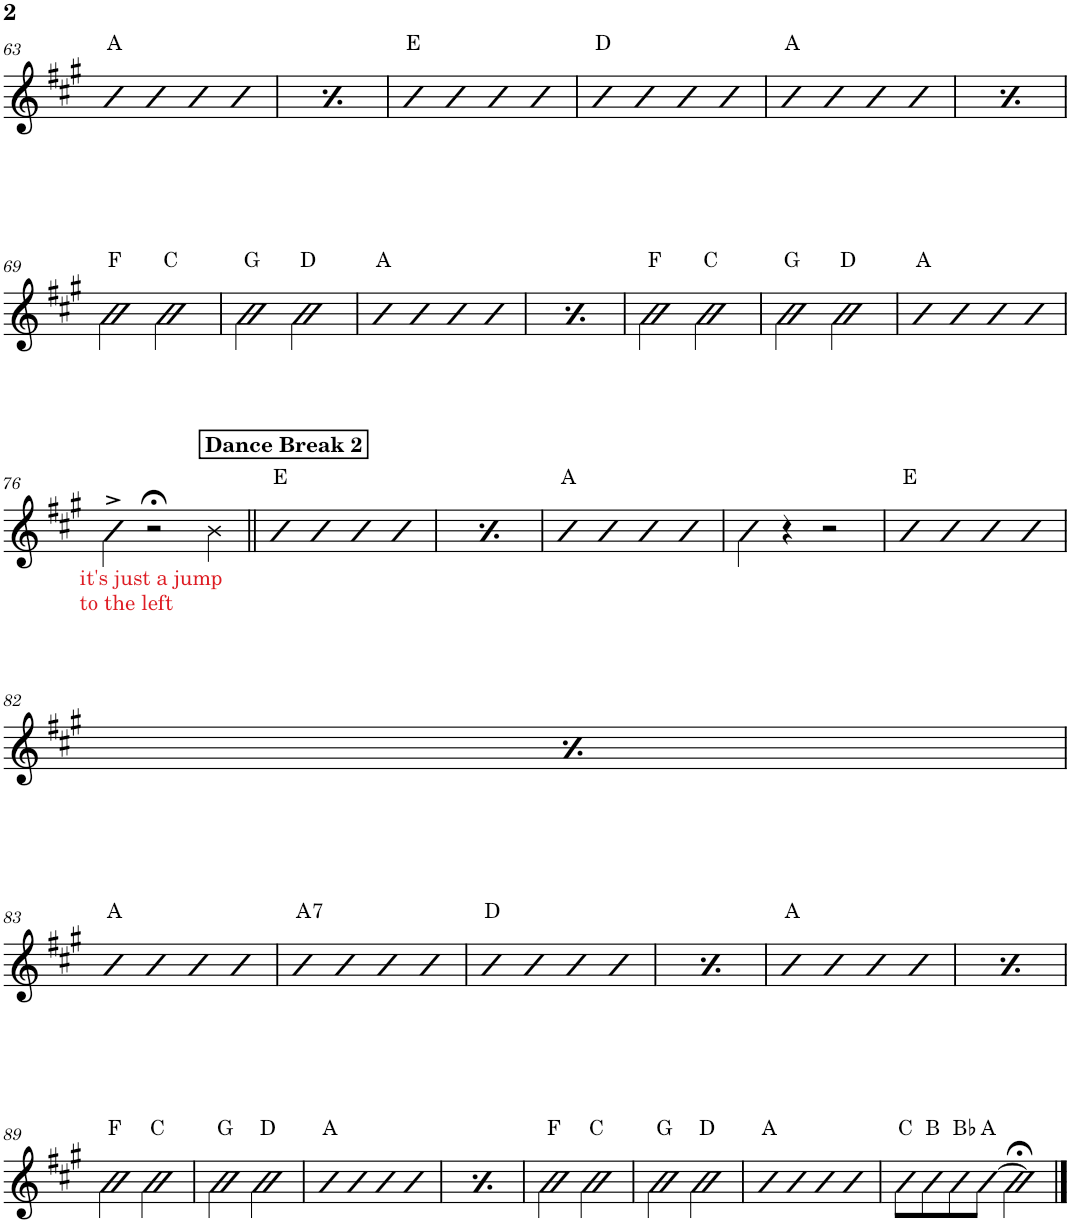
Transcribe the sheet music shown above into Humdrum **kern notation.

**kern	**harte
*part1	*part1
*staff1	*
*I"Piano	*
*I'Pno.	*
!!LO:PB:g=z
*clefG2	*
*k[f#c#g#]	*
*M4/4	*
=63	=63
4b	A:maj
4b	.
4b	.
4b	.
=64	=64
4b	A:maj
4b	.
4b	.
4b	.
=65	=65
4b	E:maj
4b	.
4b	.
4b	.
=66	=66
4b	D:maj
4b	.
4b	.
4b	.
=67	=67
4b	A:maj
4b	.
4b	.
4b	.
=68	=68
4b	A:maj
4b	.
4b	.
4b	.
!!LO:LB:g=z
=69	=69
2b\	F:maj
2b\	C:maj
=70	=70
2b\	G:maj
2b\	D:maj
=71	=71
4b	A:maj
4b	.
4b	.
4b	.
=72	=72
4b	A:maj
4b	.
4b	.
4b	.
=73	=73
2b\	F:maj
2b\	C:maj
=74	=74
2b\	G:maj
2b\	D:maj
=75	=75
4b	A:maj
4b	.
4b	.
4b	.
!!LO:LB:g=z
=76	=76
4b^\	.
!LO:TX:b:color=#E01B24:t=it's just a jump	!
!LO:TX:b:t=to the left	!
2r;<	.
4b\	.
!!LO:REH:place=s1:a:B:cj:t=Dance Break 2
=77||	=77||
4b	E:maj
4b	.
4b	.
4b	.
!!LO:REH:place=s1:a:B:cj:t=Dance Break 2
=78	=78
4b	E:maj
4b	.
4b	.
4b	.
=79	=79
4b	A:maj
4b	.
4b	.
4b	.
=80	=80
4b\	.
4r	.
2r	.
=81	=81
4b	E:maj
4b	.
4b	.
4b	.
!!LO:LB:g=z
=82	=82
4b	E:maj
4b	.
4b	.
4b	.
!!LO:LB:g=z
=83	=83
4b	A:maj
4b	.
4b	.
4b	.
=84	=84
!	!LO:H:kt=7
4b	A:7
4b	.
4b	.
4b	.
=85	=85
4b	D:maj
4b	.
4b	.
4b	.
=86	=86
4b	D:maj
4b	.
4b	.
4b	.
=87	=87
4b	A:maj
4b	.
4b	.
4b	.
=88	=88
4b	A:maj
4b	.
4b	.
4b	.
!!LO:LB:g=z
=89	=89
2b\	F:maj
2b\	C:maj
=90	=90
2b\	G:maj
2b\	D:maj
=91	=91
4b	A:maj
4b	.
4b	.
4b	.
=92	=92
4b	A:maj
4b	.
4b	.
4b	.
=93	=93
2b\	F:maj
2b\	C:maj
=94	=94
2b\	G:maj
2b\	D:maj
=95	=95
4b	A:maj
4b	.
4b	.
4b	.
=96	=96
8b\L	C:maj
8b\	B:maj
8bn\	Bb:maj
[8b\J	A:maj
2b;<\]	.
==	==
*-	*-
